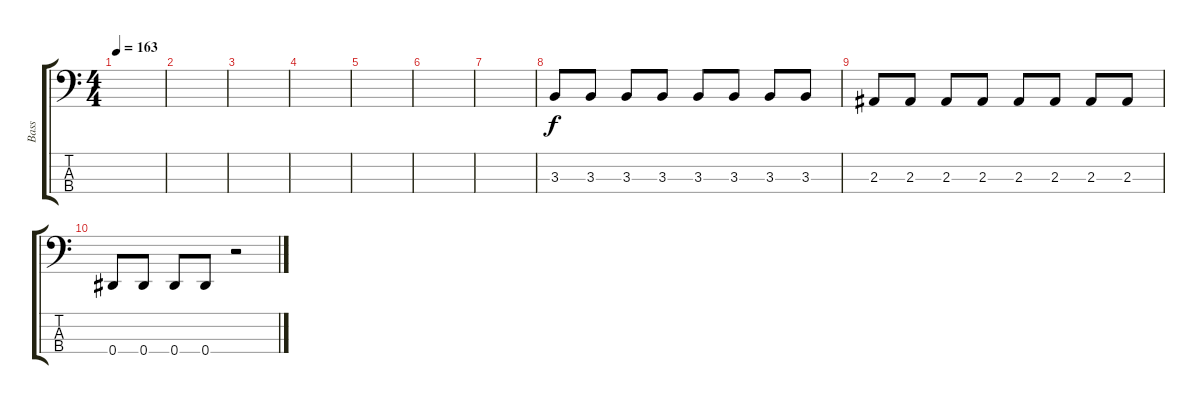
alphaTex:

\track ("Bass" "Bass") {instrument electricbassfinger}
\staff {score tabs}
\tuning (Gb2 Db2 Ab1 Eb1) {hide}
\ts (4 4)
\tempo 163
\clef f4
\ks c
|
|
|
|
|
|
|
3.3.8 3.3.8 3.3.8 3.3.8 3.3.8 3.3.8 3.3.8 3.3.8 |
2.3.8 2.3.8 2.3.8 2.3.8 2.3.8 2.3.8 2.3.8 2.3.8 |
0.4.8 0.4.8 0.4.8 0.4.8 r.2
